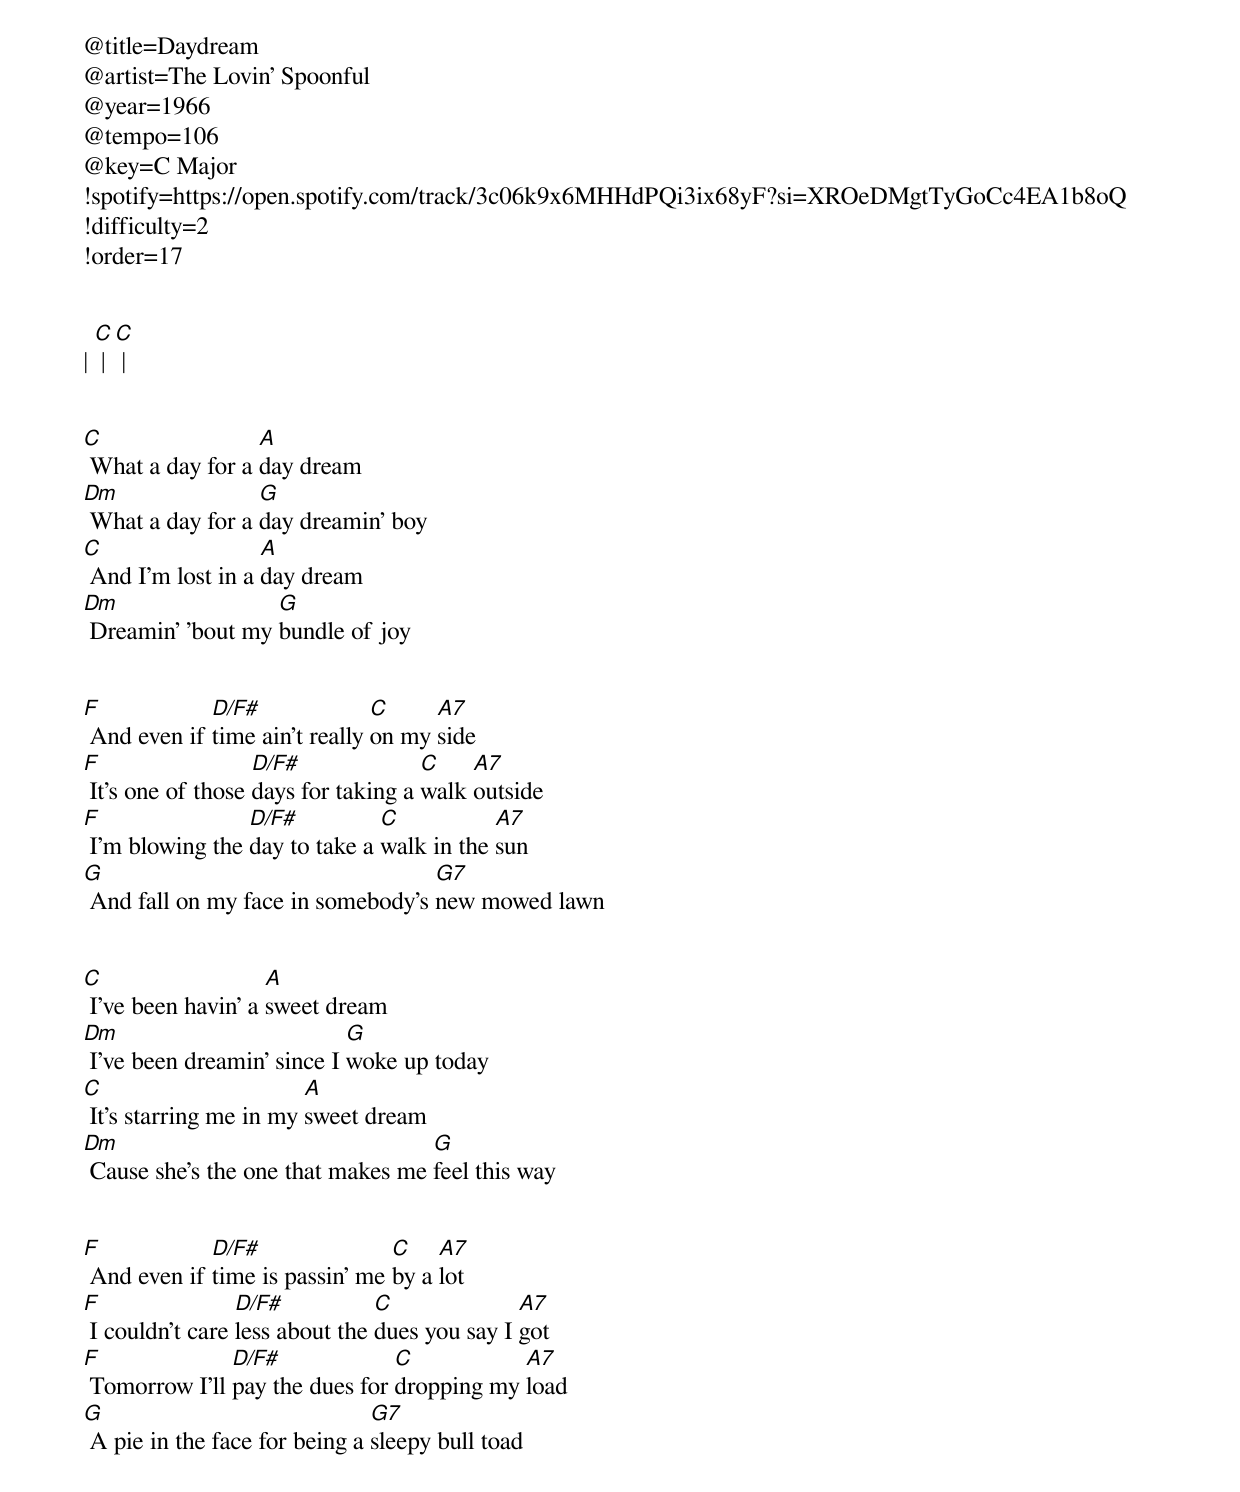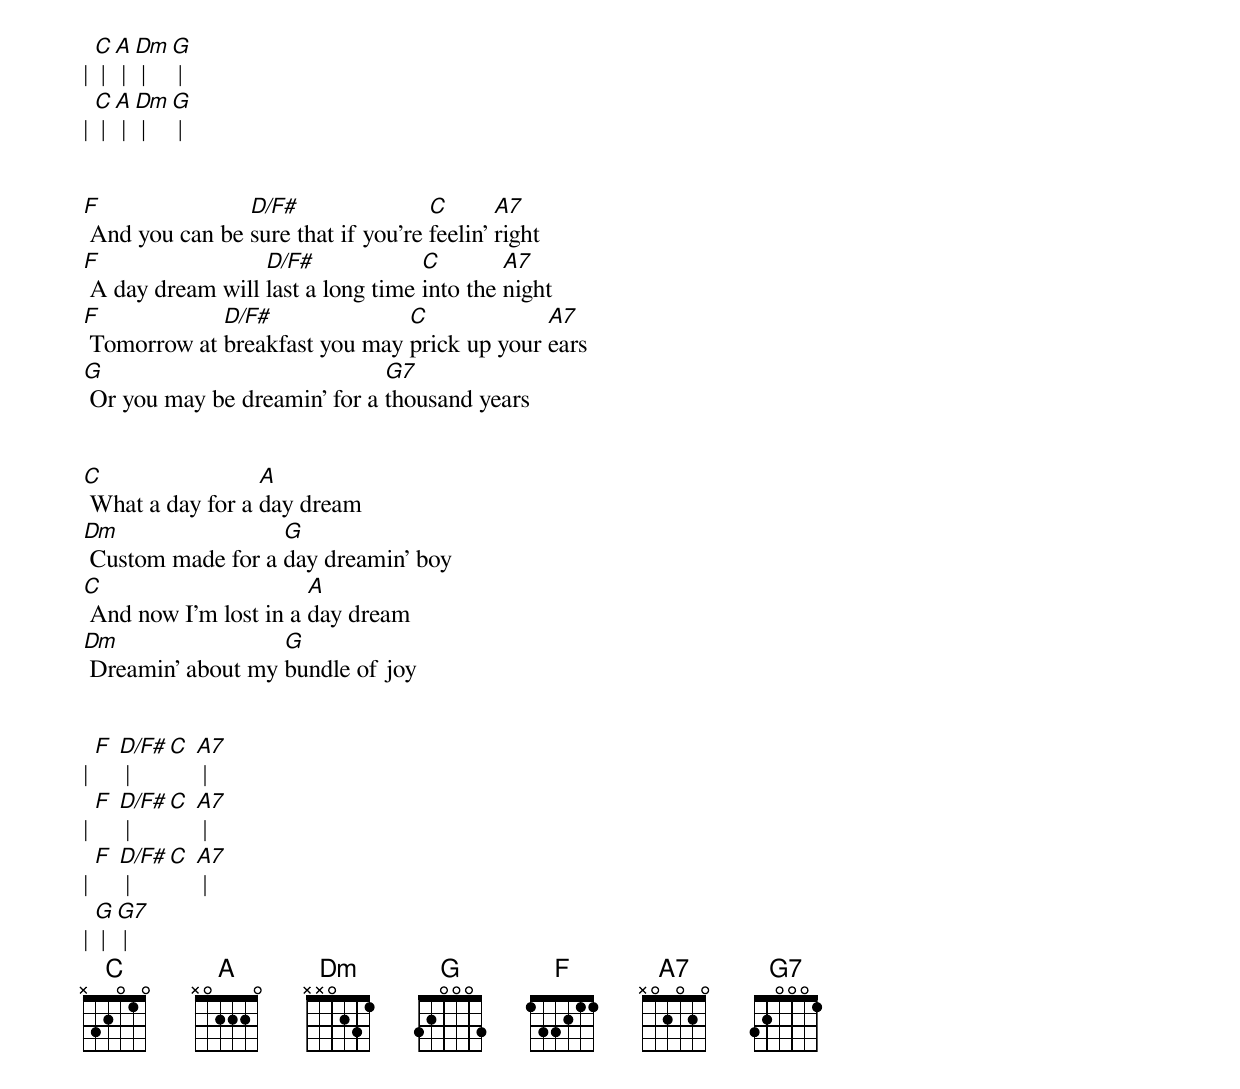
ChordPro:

@title=Daydream
@artist=The Lovin' Spoonful
@year=1966
@tempo=106
@key=C Major
!spotify=https://open.spotify.com/track/3c06k9x6MHHdPQi3ix68yF?si=XROeDMgtTyGoCc4EA1b8oQ
!difficulty=2
!order=17


| [C] | [C] |


[C] What a day for a [A]day dream
[Dm] What a day for a [G]day dreamin' boy
[C] And I'm lost in a [A]day dream
[Dm] Dreamin' 'bout my [G]bundle of joy


[F] And even if [D/F#]time ain't really [C]on my [A7]side
[F] It's one of those [D/F#]days for taking a [C]walk [A7]outside
[F] I'm blowing the [D/F#]day to take a [C]walk in the [A7]sun
[G] And fall on my face in somebody's [G7]new mowed lawn


[C] I've been havin' a [A]sweet dream
[Dm] I've been dreamin' since I [G]woke up today
[C] It's starring me in my [A]sweet dream
[Dm] Cause she's the one that makes me [G]feel this way


[F] And even if [D/F#]time is passin' me [C]by a [A7]lot
[F] I couldn't care [D/F#]less about the [C]dues you say I [A7]got
[F] Tomorrow I'll [D/F#]pay the dues for [C]dropping my [A7]load
[G] A pie in the face for being a [G7]sleepy bull toad


| [C] | [A] | [Dm] | [G] |
| [C] | [A] | [Dm] | [G] |


[F] And you can be [D/F#]sure that if you're [C]feelin' [A7]right
[F] A day dream will [D/F#]last a long time [C]into the [A7]night
[F] Tomorrow at [D/F#]breakfast you may [C]prick up your [A7]ears
[G] Or you may be dreamin' for a [G7]thousand years


[C] What a day for a [A]day dream
[Dm] Custom made for a [G]day dreamin' boy
[C] And now I'm lost in a [A]day dream
[Dm] Dreamin' about my [G]bundle of joy


| [F] [D/F#] | [C] [A7] |
| [F] [D/F#] | [C] [A7] |
| [F] [D/F#] | [C] [A7] |
| [G] | [G7] |
